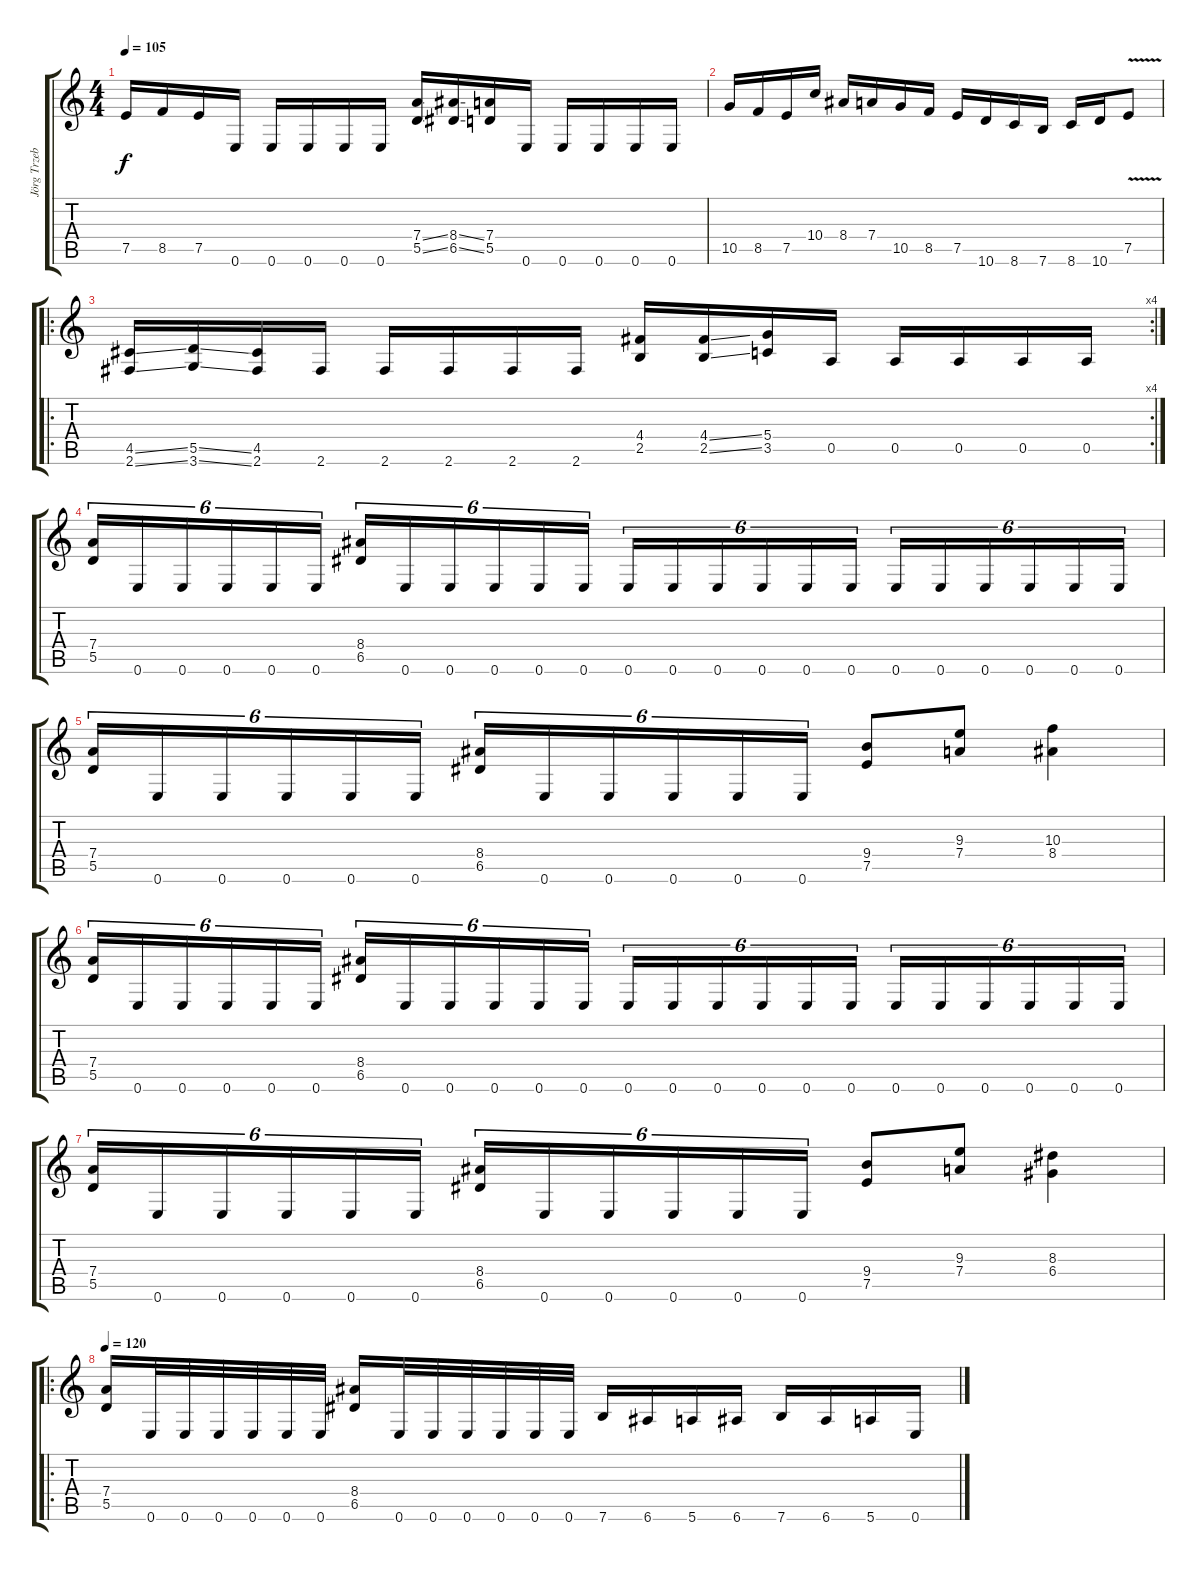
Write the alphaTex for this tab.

\track ("Jörg Trzebiatowski" "Jörg Trzeb") {instrument distortionguitar}
\staff {score tabs}
\tuning (E4 B3 G3 D3 A2 E2) {hide}
\ts (4 4)
\tempo 105
\clef g2
\ks c
7.5.16{dy f} 8.5.16 7.5.16 0.6.16 0.6.16 0.6.16 0.6.16 0.6.16 (7.4{ss} 5.5{ss}).16 (8.4{ss} 6.5{ss}).16 (7.4 5.5).16 0.6.16 0.6.16 0.6.16 0.6.16 0.6.16 |
10.5.16 8.5.16 7.5.16 10.4.16 8.4.16 7.4.16 10.5.16 8.5.16 7.5.16 10.6.16 8.6.16 7.6.16 8.6.16 10.6.16 7.5{v}.8 |
\ro
\rc 4
(4.5{ss} 2.6{ss}).16 (5.5{ss} 3.6{ss}).16 (4.5 2.6).16 2.6.16 2.6.16 2.6.16 2.6.16 2.6.16 (4.4 2.5).16 (4.4{ss} 2.5{ss}).16 (5.4 3.5).16 0.5.16 0.5.16 0.5.16 0.5.16 0.5.16 |
(7.4 5.5).16{tu (6 4)} 0.6.16{tu (6 4)} 0.6.16{tu (6 4)} 0.6.16{tu (6 4)} 0.6.16{tu (6 4)} 0.6.16{tu (6 4)} (8.4 6.5).16{tu (6 4)} 0.6.16{tu (6 4)} 0.6.16{tu (6 4)} 0.6.16{tu (6 4)} 0.6.16{tu (6 4)} 0.6.16{tu (6 4)} 0.6.16{tu (6 4)} 0.6.16{tu (6 4)} 0.6.16{tu (6 4)} 0.6.16{tu (6 4)} 0.6.16{tu (6 4)} 0.6.16{tu (6 4)} 0.6.16{tu (6 4)} 0.6.16{tu (6 4)} 0.6.16{tu (6 4)} 0.6.16{tu (6 4)} 0.6.16{tu (6 4)} 0.6.16{tu (6 4)} |
(7.4 5.5).16{tu (6 4)} 0.6.16{tu (6 4)} 0.6.16{tu (6 4)} 0.6.16{tu (6 4)} 0.6.16{tu (6 4)} 0.6.16{tu (6 4)} (8.4 6.5).16{tu (6 4)} 0.6.16{tu (6 4)} 0.6.16{tu (6 4)} 0.6.16{tu (6 4)} 0.6.16{tu (6 4)} 0.6.16{tu (6 4)} (9.4 7.5).8 (9.3 7.4).8 (10.3 8.4).4 |
(7.4 5.5).16{tu (6 4)} 0.6.16{tu (6 4)} 0.6.16{tu (6 4)} 0.6.16{tu (6 4)} 0.6.16{tu (6 4)} 0.6.16{tu (6 4)} (8.4 6.5).16{tu (6 4)} 0.6.16{tu (6 4)} 0.6.16{tu (6 4)} 0.6.16{tu (6 4)} 0.6.16{tu (6 4)} 0.6.16{tu (6 4)} 0.6.16{tu (6 4)} 0.6.16{tu (6 4)} 0.6.16{tu (6 4)} 0.6.16{tu (6 4)} 0.6.16{tu (6 4)} 0.6.16{tu (6 4)} 0.6.16{tu (6 4)} 0.6.16{tu (6 4)} 0.6.16{tu (6 4)} 0.6.16{tu (6 4)} 0.6.16{tu (6 4)} 0.6.16{tu (6 4)} |
(7.4 5.5).16{tu (6 4)} 0.6.16{tu (6 4)} 0.6.16{tu (6 4)} 0.6.16{tu (6 4)} 0.6.16{tu (6 4)} 0.6.16{tu (6 4)} (8.4 6.5).16{tu (6 4)} 0.6.16{tu (6 4)} 0.6.16{tu (6 4)} 0.6.16{tu (6 4)} 0.6.16{tu (6 4)} 0.6.16{tu (6 4)} (9.4 7.5).8 (9.3 7.4).8 (8.3 6.4).4 |
\ro
\tempo 120
(7.4 5.5).16 0.6.32 0.6.32 0.6.32 0.6.32 0.6.32 0.6.32 (8.4 6.5).16 0.6.32 0.6.32 0.6.32 0.6.32 0.6.32 0.6.32 7.6.16 6.6.16 5.6.16 6.6.16 7.6.16 6.6.16 5.6.16 0.6.16
